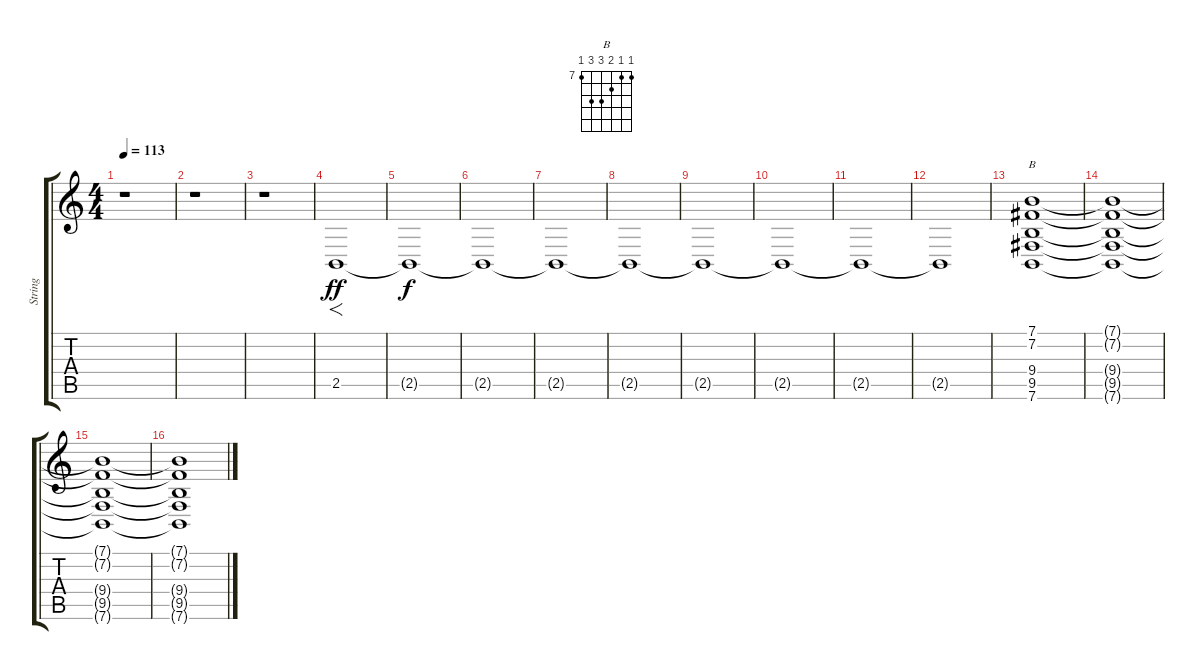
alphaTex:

\track ("String" "String") {instrument stringensemble1}
\staff {score tabs}
\tuning (E4 B3 G3 D3 A2 E2) {hide}
\chord ("B" 7 7 8 9 9 7) {firstfret 7}
\ts (4 4)
\tempo 113
\clef g2
\ks c
r.1{dy ff instrument stringensemble1} |
r.1 |
r.1 |
2.5.1{f} |
2.5{t}.1{dy f} |
2.5{t}.1 |
2.5{t}.1 |
2.5{t}.1 |
2.5{t}.1 |
2.5{t}.1 |
2.5{t}.1 |
2.5{t}.1 |
(7.1 7.2 9.4 9.5 7.6).1{ch "B"} |
(7.1{t} 7.2{t} 9.4{t} 9.5{t} 7.6{t}).1 |
(7.1{t} 7.2{t} 9.4{t} 9.5{t} 7.6{t}).1 |
(7.1{t} 7.2{t} 9.4{t} 9.5{t} 7.6{t}).1
